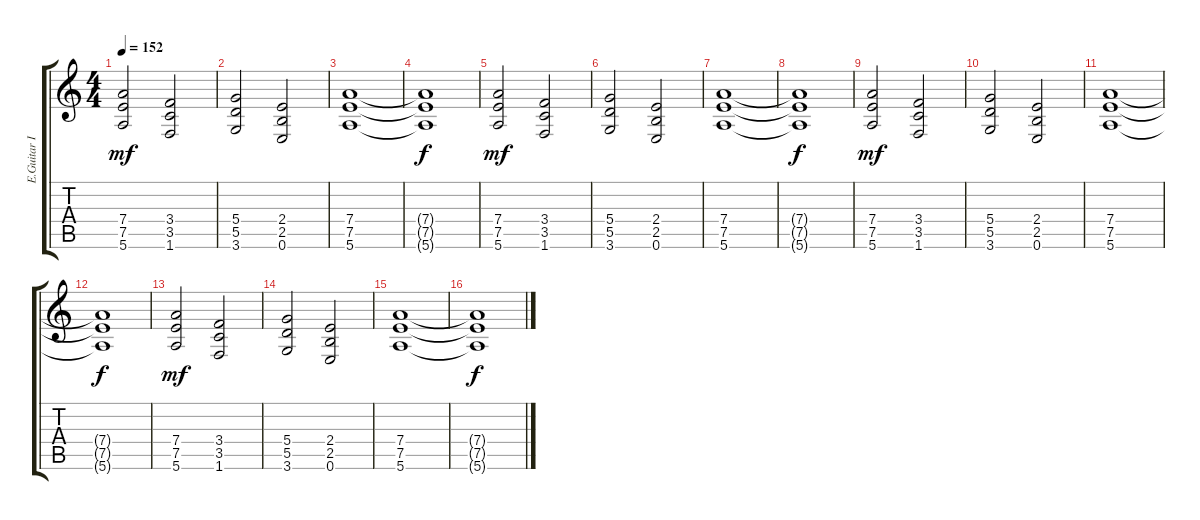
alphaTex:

\track ("E.Guitar I" "E.Guitar I") {instrument overdrivenguitar}
\staff {score tabs}
\tuning (E4 B3 G3 D3 A2 E2) {hide}
\ts (4 4)
\tempo 152
\clef g2
\ks c
(7.4 7.5 5.6).2{dy mf} (3.4 3.5 1.6).2 |
(5.4 5.5 3.6).2 (2.4 2.5 0.6).2 |
(7.4 7.5 5.6).1 |
(7.4{t} 7.5{t} 5.6{t}).1{dy f} |
(7.4 7.5 5.6).2{dy mf} (3.4 3.5 1.6).2 |
(5.4 5.5 3.6).2 (2.4 2.5 0.6).2 |
(7.4 7.5 5.6).1 |
(7.4{t} 7.5{t} 5.6{t}).1{dy f} |
(7.4 7.5 5.6).2{dy mf} (3.4 3.5 1.6).2 |
(5.4 5.5 3.6).2 (2.4 2.5 0.6).2 |
(7.4 7.5 5.6).1 |
(7.4{t} 7.5{t} 5.6{t}).1{dy f} |
(7.4 7.5 5.6).2{dy mf} (3.4 3.5 1.6).2 |
(5.4 5.5 3.6).2 (2.4 2.5 0.6).2 |
(7.4 7.5 5.6).1 |
(7.4{t} 7.5{t} 5.6{t}).1{dy f}
